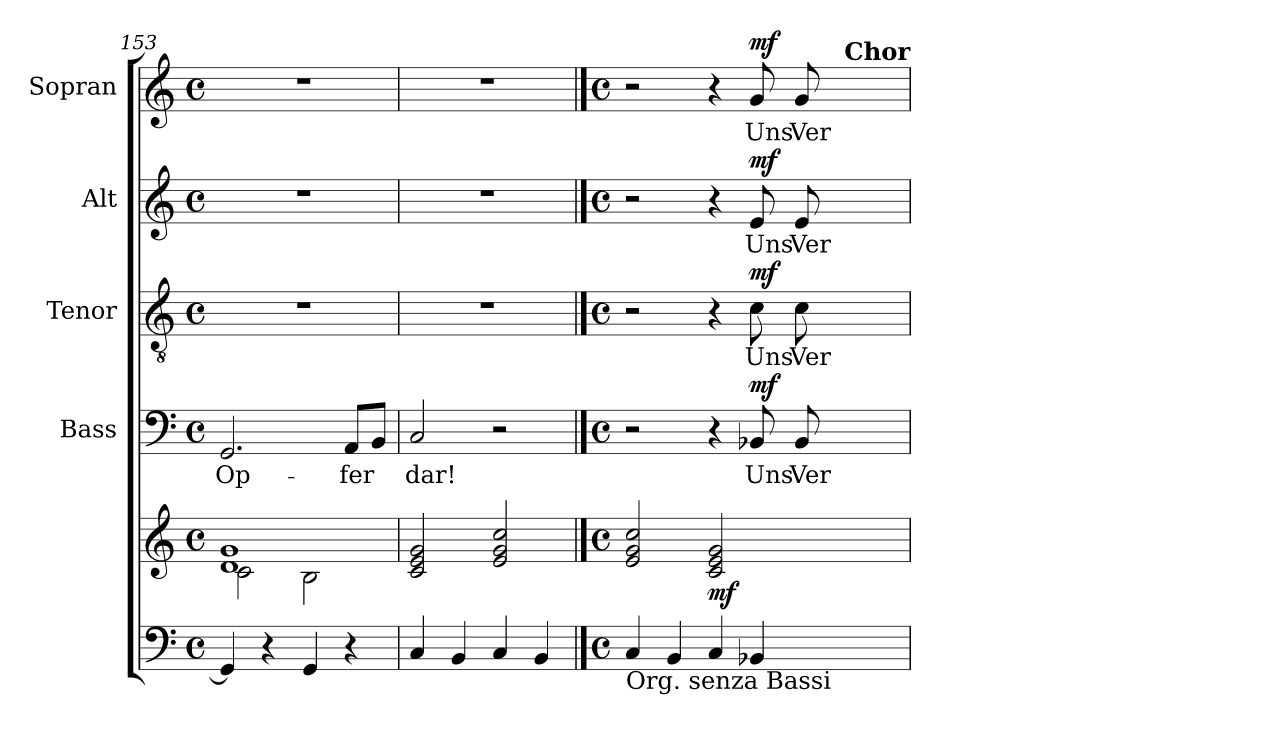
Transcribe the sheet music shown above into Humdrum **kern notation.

**kern	**kern	**dynam	**kern	**text	**dynam	**kern	**text	**dynam	**kern	**text	**dynam	**kern	**text	**dynam
*part5	*part5	*part5	*part4	*part4	*part4	*part3	*part3	*part3	*part2	*part2	*part2	*part1	*part1	*part1
*staff6	*staff5	*staff5/6	*staff4	*staff4	*staff4	*staff3	*staff3	*staff3	*staff2	*staff2	*staff2	*staff1	*staff1	*staff1
*	*	*	*I"Bass	*	*	*I"Tenor	*	*	*I"Alt	*	*	*I"Sopran	*	*
*	*	*	*I'B.	*	*	*I'T.	*	*	*I'A.	*	*	*I'S.	*	*
*clefF4	*clefG2	*	*clefF4	*	*	*clefGv2	*	*	*clefG2	*	*	*clefG2	*	*
*k[]	*k[]	*	*k[]	*	*	*k[]	*	*	*k[]	*	*	*k[]	*	*
*C:	*C:	*	*C:	*	*	*C:	*	*	*C:	*	*	*C:	*	*
*M4/4	*M4/4	*	*M4/4	*	*	*M4/4	*	*	*M4/4	*	*	*M4/4	*	*
*met(c)	*met(c)	*	*met(c)	*	*	*met(c)	*	*	*met(c)	*	*	*met(c)	*	*
=153	=153	=153	=153	=153	=153	=153	=153	=153	=153	=153	=153	=153	=153	=153
*	*^	*	*	*	*	*	*	*	*	*	*	*	*	*
!	!	!	!	!	!LO:LY:b	!	!	!	!	!	!	!	!	!	!
4GG/]	1d 1g	2c\	.	2.GG/	Op-	.	1r	.	.	1r	.	.	1r	.	.
4r	.	.	.	.	.	.	.	.	.	.	.	.	.	.	.
4GG/	.	2B\	.	.	.	.	.	.	.	.	.	.	.	.	.
!	!	!	!	!	!LO:LY:b	!	!	!	!	!	!	!	!	!	!
4r	.	.	.	8AA/L	-fer	.	.	.	.	.	.	.	.	.	.
.	.	.	.	8BB/J	.	.	.	.	.	.	.	.	.	.	.
*	*v	*v	*	*	*	*	*	*	*	*	*	*	*	*	*
=154	=154	=154	=154	=154	=154	=154	=154	=154	=154	=154	=154	=154	=154	=154
!	!	!	!	!LO:LY:b	!	!	!	!	!	!	!	!	!	!
4C/	2c/ 2e/ 2g/	.	2C/	dar!	.	1r	.	.	1r	.	.	1r	.	.
4BB/	.	.	.	.	.	.	.	.	.	.	.	.	.	.
4C/	2e/ 2g/ 2cc/	.	2r	.	.	.	.	.	.	.	.	.	.	.
4BB/	.	.	.	.	.	.	.	.	.	.	.	.	.	.
!!LO:PB:g=z
==155	==155	==155	==155	==155	==155	==155	==155	==155	==155	==155	==155	==155	==155	==155
*M4/4	*M4/4	*	*M4/4	*	*	*M4/4	*	*	*M4/4	*	*	*M4/4	*	*
*met(c)	*met(c)	*	*met(c)	*	*	*met(c)	*	*	*met(c)	*	*	*met(c)	*	*
!LO:TX:b:t=Org. senza Bassi	!	!	!	!	!	!	!	!	!	!	!	!	!	!
4C/	2e/ 2g/ 2cc/	.	2r	.	.	2r	.	.	2r	.	.	2r	.	.
4BB/	.	.	.	.	.	.	.	.	.	.	.	.	.	.
!	!	!LO:DY:b	!	!	!	!	!	!	!	!	!	!	!	!
4C/	2c/ 2e/ 2g/	mf	4r	.	.	4r	.	.	4r	.	.	4r	.	.
!	!	!	!	!LO:LY:b	!LO:DY:a	!	!LO:LY:b	!LO:DY:a	!	!LO:LY:b	!LO:DY:a	!	!LO:LY:b	!LO:DY:a
4BB-X/	.	.	8BB-X/	Uns	mf	8c\	Uns	mf	8e/	Uns	mf	8g/	Uns	mf
!	!	!	!	!LO:LY:b	!	!	!LO:LY:b	!	!	!LO:LY:b	!	!	!LO:LY:b	!
.	.	.	8BB-/	Ver-	.	8c\	Ver-	.	8e/	Ver-	.	8g/	Ver-	.
2..ryy	2..ryy	.	2..ryy	.	.	2..ryy	.	.	2..ryy	.	.	2..ryy	.	.
!	!	!	!	!	!	!	!	!	!	!	!	!LO:TX:a:B:t=Chor	!	!
=	=	=	=	=	=	=	=	=	=	=	=	=	=	=
*-	*-	*-	*-	*-	*-	*-	*-	*-	*-	*-	*-	*-	*-	*-
